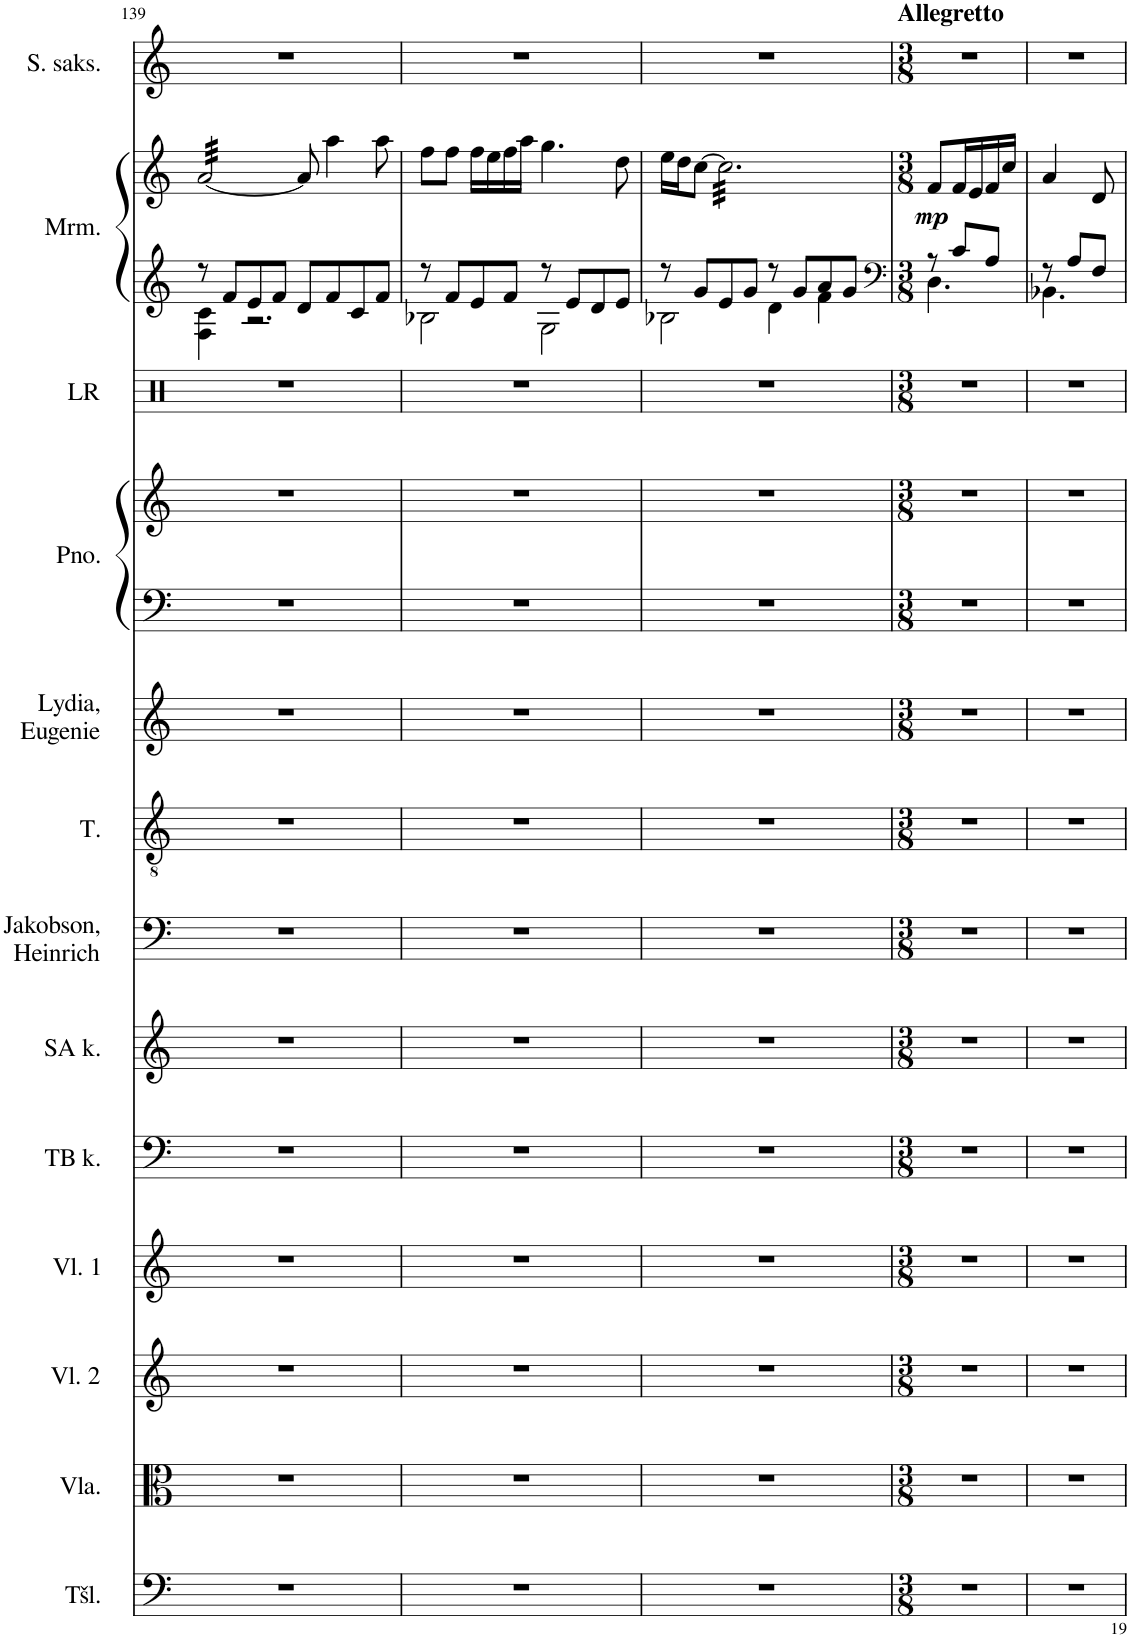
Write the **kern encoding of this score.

**kern	**kern	**kern	**kern	**kern	**kern	**kern	**kern	**kern	**kern	**kern	**kern	**kern	**kern	**dynam	**kern
*part13	*part12	*part11	*part10	*part9	*part8	*part7	*part6	*part5	*part4	*part4	*part3	*part2	*part2	*part2	*part1
*staff15	*staff14	*staff13	*staff12	*staff11	*staff10	*staff9	*staff8	*staff7	*staff6	*staff5	*staff4	*staff3	*staff2	*staff2/3	*staff1
*I"Tšello	*I"Vioola	*I"Viiul 2	*I"Viiul 1	*I"Koori tenor ja bass	*I"Koori sopran ja alt	*I"Jakobson, Heinrich	*I"Jannsen, Harry	*I"Lydia, Eugenie	*I"Klaver	*	*I"Löökriistad	*I"Marimba	*	*	*I"Sopransaksofon
*I'Tšl.	*I'Vla.	*I'Vl. 2	*I'Vl. 1	*	*	*I'Jakobson, Heinrich	*I'J., H.	*I'Lydia, Eugenie	*	*	*I'LR	*I'Mrm.	*	*	*I'S. saks.
!!LO:PB:g=z
*clefF4	*clefC3	*clefG2	*clefG2	*clefF4	*clefG2	*clefF4	*clefGv2	*clefG2	*clefF4	*clefG2	*clefX	*clefG2	*clefG2	*	*clefG2
*	*	*	*	*	*	*	*	*	*	*	*	*	*	*	*Trd1c2
*k[]	*k[]	*k[]	*k[]	*k[]	*k[]	*k[]	*k[]	*k[]	*k[]	*k[]	*k[]	*k[]	*k[]	*	*k[]
*M4/4	*M4/4	*M4/4	*M4/4	*M4/4	*M4/4	*M4/4	*M4/4	*M4/4	*M4/4	*M4/4	*M4/4	*M4/4	*M4/4	*	*M4/4
=139	=139	=139	=139	=139	=139	=139	=139	=139	=139	=139	=139	=139	=139	=139	=139
*	*	*	*	*	*	*	*	*	*	*	*	*^	*	*	*
*	*	*	*	*	*	*	*	*	*	*	*	*	*	*tremolo	*	*
1r	1r	1r	1r	1r	1r	1r	1r	1r	1r	1r	1r	8r	4F\ 4c\	[32a/LLL	.	1r
.	.	.	.	.	.	.	.	.	.	.	.	.	.	32a/	.	.
.	.	.	.	.	.	.	.	.	.	.	.	.	.	32a/	.	.
.	.	.	.	.	.	.	.	.	.	.	.	.	.	32a/	.	.
.	.	.	.	.	.	.	.	.	.	.	.	8f/L	.	32a/	.	.
.	.	.	.	.	.	.	.	.	.	.	.	.	.	32a/	.	.
.	.	.	.	.	.	.	.	.	.	.	.	.	.	32a/	.	.
.	.	.	.	.	.	.	.	.	.	.	.	.	.	32a/	.	.
.	.	.	.	.	.	.	.	.	.	.	.	8e/	2.r	32a/	.	.
.	.	.	.	.	.	.	.	.	.	.	.	.	.	32a/	.	.
.	.	.	.	.	.	.	.	.	.	.	.	.	.	32a/	.	.
.	.	.	.	.	.	.	.	.	.	.	.	.	.	32a/	.	.
.	.	.	.	.	.	.	.	.	.	.	.	8f/J	.	32a/	.	.
.	.	.	.	.	.	.	.	.	.	.	.	.	.	32a/	.	.
.	.	.	.	.	.	.	.	.	.	.	.	.	.	32a/	.	.
.	.	.	.	.	.	.	.	.	.	.	.	.	.	32a/JJJ	.	.
*	*	*	*	*	*	*	*	*	*	*	*	*	*	*Xtremolo	*	*
.	.	.	.	.	.	.	.	.	.	.	.	8d/L	.	8a/]	.	.
.	.	.	.	.	.	.	.	.	.	.	.	8f/	.	4aa\	.	.
.	.	.	.	.	.	.	.	.	.	.	.	8c/	.	.	.	.
.	.	.	.	.	.	.	.	.	.	.	.	8f/J	.	8aa\	.	.
=140	=140	=140	=140	=140	=140	=140	=140	=140	=140	=140	=140	=140	=140	=140	=140	=140
1r	1r	1r	1r	1r	1r	1r	1r	1r	1r	1r	1r	8r	2B-X\	8ff\L	.	1r
.	.	.	.	.	.	.	.	.	.	.	.	8f/L	.	8ff\J	.	.
.	.	.	.	.	.	.	.	.	.	.	.	8e/	.	16ff\LL	.	.
.	.	.	.	.	.	.	.	.	.	.	.	.	.	16ee\	.	.
.	.	.	.	.	.	.	.	.	.	.	.	8f/J	.	16ff\	.	.
.	.	.	.	.	.	.	.	.	.	.	.	.	.	16aa\JJ	.	.
.	.	.	.	.	.	.	.	.	.	.	.	8r	2G\	4.gg\	.	.
.	.	.	.	.	.	.	.	.	.	.	.	8e/L	.	.	.	.
.	.	.	.	.	.	.	.	.	.	.	.	8d/	.	.	.	.
.	.	.	.	.	.	.	.	.	.	.	.	8e/J	.	8dd\	.	.
=141	=141	=141	=141	=141	=141	=141	=141	=141	=141	=141	=141	=141	=141	=141	=141	=141
1r	1r	1r	1r	1r	1r	1r	1r	1r	1r	1r	1r	8r	2B-X\	16ee\LL	.	1r
.	.	.	.	.	.	.	.	.	.	.	.	.	.	16dd\J	.	.
.	.	.	.	.	.	.	.	.	.	.	.	8g/L	.	[8cc\J	.	.
*	*	*	*	*	*	*	*	*	*	*	*	*	*	*tremolo	*	*
.	.	.	.	.	.	.	.	.	.	.	.	8e/	.	32cc\]LLL	.	.
.	.	.	.	.	.	.	.	.	.	.	.	.	.	32cc\	.	.
.	.	.	.	.	.	.	.	.	.	.	.	.	.	32cc\	.	.
.	.	.	.	.	.	.	.	.	.	.	.	.	.	32cc\	.	.
.	.	.	.	.	.	.	.	.	.	.	.	8g/J	.	32cc\	.	.
.	.	.	.	.	.	.	.	.	.	.	.	.	.	32cc\	.	.
.	.	.	.	.	.	.	.	.	.	.	.	.	.	32cc\	.	.
.	.	.	.	.	.	.	.	.	.	.	.	.	.	32cc\	.	.
.	.	.	.	.	.	.	.	.	.	.	.	8r	4d\	32cc\	.	.
.	.	.	.	.	.	.	.	.	.	.	.	.	.	32cc\	.	.
.	.	.	.	.	.	.	.	.	.	.	.	.	.	32cc\	.	.
.	.	.	.	.	.	.	.	.	.	.	.	.	.	32cc\	.	.
.	.	.	.	.	.	.	.	.	.	.	.	8g/L	.	32cc\	.	.
.	.	.	.	.	.	.	.	.	.	.	.	.	.	32cc\	.	.
.	.	.	.	.	.	.	.	.	.	.	.	.	.	32cc\	.	.
.	.	.	.	.	.	.	.	.	.	.	.	.	.	32cc\	.	.
.	.	.	.	.	.	.	.	.	.	.	.	8a/	4f\	32cc\	.	.
.	.	.	.	.	.	.	.	.	.	.	.	.	.	32cc\	.	.
.	.	.	.	.	.	.	.	.	.	.	.	.	.	32cc\	.	.
.	.	.	.	.	.	.	.	.	.	.	.	.	.	32cc\	.	.
.	.	.	.	.	.	.	.	.	.	.	.	8g/J	.	32cc\	.	.
.	.	.	.	.	.	.	.	.	.	.	.	.	.	32cc\	.	.
.	.	.	.	.	.	.	.	.	.	.	.	.	.	32cc\	.	.
.	.	.	.	.	.	.	.	.	.	.	.	.	.	32cc\JJJ	.	.
*	*	*	*	*	*	*	*	*	*	*	*	*	*	*Xtremolo	*	*
=142	=142	=142	=142	=142	=142	=142	=142	=142	=142	=142	=142	=142	=142	=142	=142	=142
*	*	*	*	*	*	*	*	*	*	*	*	*clefF4	*	*	*	*
*M3/8	*M3/8	*M3/8	*M3/8	*M3/8	*M3/8	*M3/8	*M3/8	*M3/8	*M3/8	*M3/8	*M3/8	*M3/8	*	*M3/8	*	*M3/8
!	!	!	!	!	!	!	!	!	!	!	!	!	!	!	!	!LO:TX:a:B:t=Allegretto
!	!	!	!	!	!	!	!	!	!	!	!	!	!	!	!LO:DY:b	!
4.r	4.r	4.r	4.r	4.r	4.r	4.r	4.r	4.r	4.r	4.r	4.r	8r	4.D\	8f/L	mp	4.r
.	.	.	.	.	.	.	.	.	.	.	.	8c/L	.	16f/L	.	.
.	.	.	.	.	.	.	.	.	.	.	.	.	.	16e/	.	.
.	.	.	.	.	.	.	.	.	.	.	.	8A/J	.	16f/	.	.
.	.	.	.	.	.	.	.	.	.	.	.	.	.	16cc/JJ	.	.
=143	=143	=143	=143	=143	=143	=143	=143	=143	=143	=143	=143	=143	=143	=143	=143	=143
4.r	4.r	4.r	4.r	4.r	4.r	4.r	4.r	4.r	4.r	4.r	4.r	8r	4.BB-X\	4a/	.	4.r
.	.	.	.	.	.	.	.	.	.	.	.	8A/L	.	.	.	.
.	.	.	.	.	.	.	.	.	.	.	.	8F/J	.	8d/	.	.
*	*	*	*	*	*	*	*	*	*	*	*	*v	*v	*	*	*
=	=	=	=	=	=	=	=	=	=	=	=	=	=	=	=
*-	*-	*-	*-	*-	*-	*-	*-	*-	*-	*-	*-	*-	*-	*-	*-
